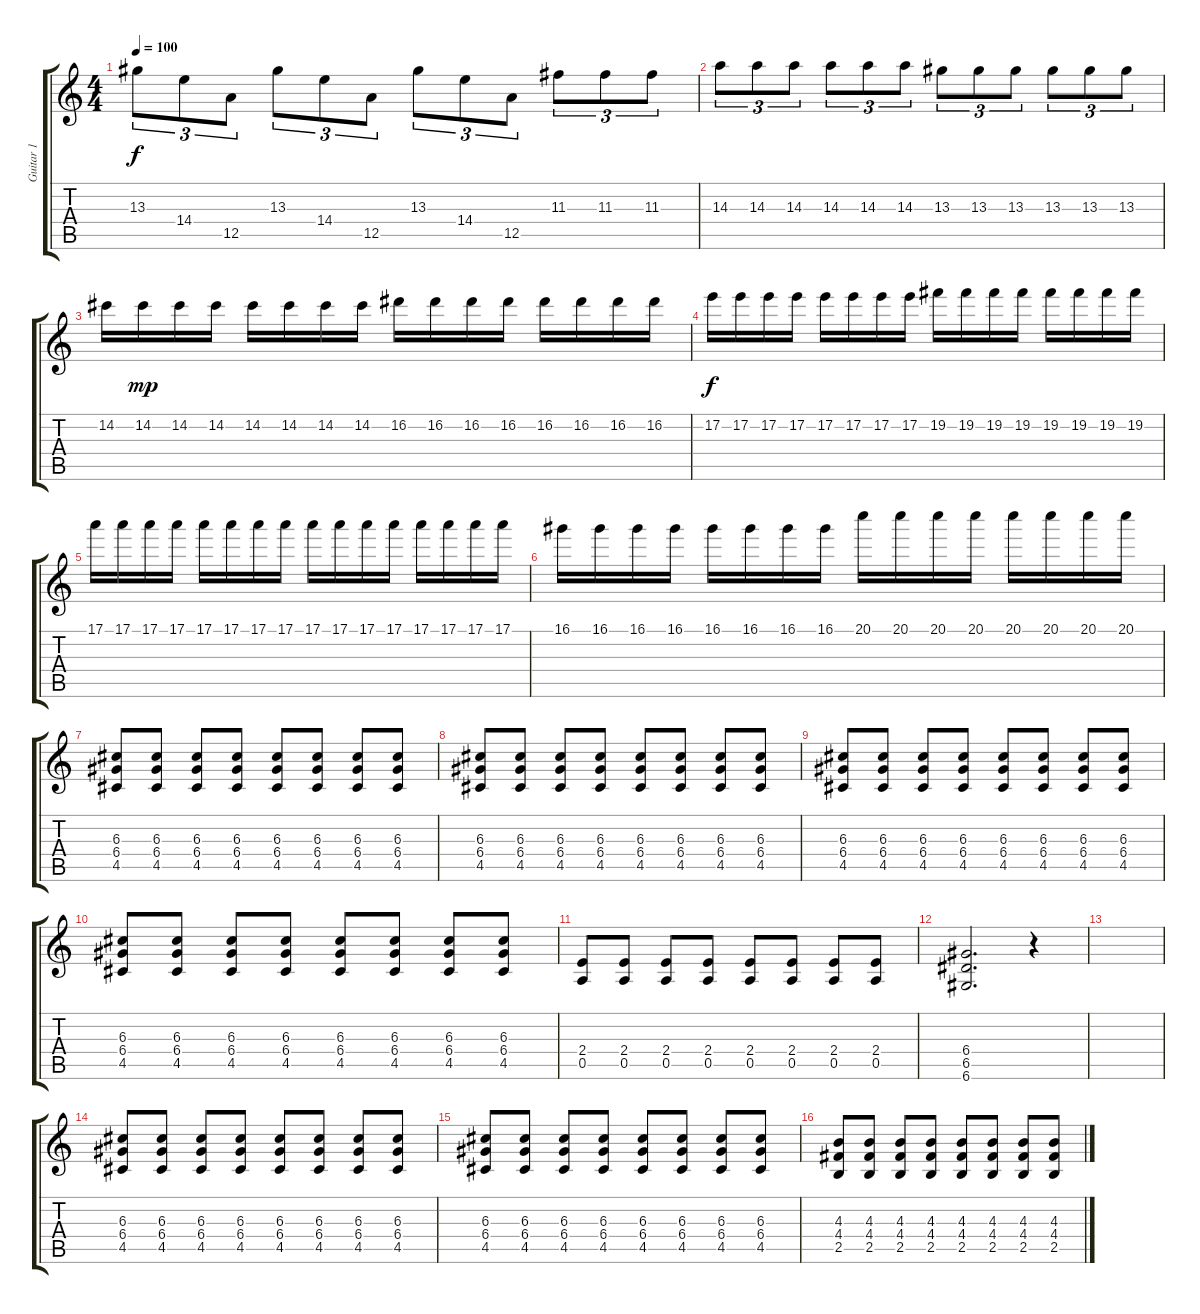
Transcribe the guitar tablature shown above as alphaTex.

\track ("Guitar 1" "Guitar 1") {instrument distortionguitar}
\staff {score tabs}
\tuning (E4 B3 G3 D3 A2 D2) {hide}
\ts (4 4)
\tempo 100
\clef g2
\ks c
13.3.8{tu (3 2) dy f} 14.4.8{tu (3 2)} 12.5.8{tu (3 2)} 13.3.8{tu (3 2)} 14.4.8{tu (3 2)} 12.5.8{tu (3 2)} 13.3.8{tu (3 2)} 14.4.8{tu (3 2)} 12.5.8{tu (3 2)} 11.3.8{tu (3 2)} 11.3.8{tu (3 2)} 11.3.8{tu (3 2)} |
14.3.8{tu (3 2)} 14.3.8{tu (3 2)} 14.3.8{tu (3 2)} 14.3.8{tu (3 2)} 14.3.8{tu (3 2)} 14.3.8{tu (3 2)} 13.3.8{tu (3 2)} 13.3.8{tu (3 2)} 13.3.8{tu (3 2)} 13.3.8{tu (3 2)} 13.3.8{tu (3 2)} 13.3.8{tu (3 2)} |
14.2.16 14.2.16{dy mp} 14.2.16 14.2.16 14.2.16 14.2.16 14.2.16 14.2.16 16.2.16 16.2.16 16.2.16 16.2.16 16.2.16 16.2.16 16.2.16 16.2.16 |
17.2.16{dy f} 17.2.16 17.2.16 17.2.16 17.2.16 17.2.16 17.2.16 17.2.16 19.2.16 19.2.16 19.2.16 19.2.16 19.2.16 19.2.16 19.2.16 19.2.16 |
17.1.16 17.1.16 17.1.16 17.1.16 17.1.16 17.1.16 17.1.16 17.1.16 17.1.16 17.1.16 17.1.16 17.1.16 17.1.16 17.1.16 17.1.16 17.1.16 |
16.1.16 16.1.16 16.1.16 16.1.16 16.1.16 16.1.16 16.1.16 16.1.16 20.1.16 20.1.16 20.1.16 20.1.16 20.1.16 20.1.16 20.1.16 20.1.16 |
(6.3 6.4 4.5).8{volume 8} (6.3 6.4 4.5).8 (6.3 6.4 4.5).8 (6.3 6.4 4.5).8 (6.3 6.4 4.5).8 (6.3 6.4 4.5).8 (6.3 6.4 4.5).8 (6.3 6.4 4.5).8 |
(6.3 6.4 4.5).8 (6.3 6.4 4.5).8 (6.3 6.4 4.5).8 (6.3 6.4 4.5).8 (6.3 6.4 4.5).8 (6.3 6.4 4.5).8 (6.3 6.4 4.5).8 (6.3 6.4 4.5).8 |
(6.3 6.4 4.5).8 (6.3 6.4 4.5).8 (6.3 6.4 4.5).8 (6.3 6.4 4.5).8 (6.3 6.4 4.5).8 (6.3 6.4 4.5).8 (6.3 6.4 4.5).8 (6.3 6.4 4.5).8 |
(6.3 6.4 4.5).8 (6.3 6.4 4.5).8 (6.3 6.4 4.5).8 (6.3 6.4 4.5).8 (6.3 6.4 4.5).8 (6.3 6.4 4.5).8 (6.3 6.4 4.5).8 (6.3 6.4 4.5).8 |
(2.4 0.5).8 (2.4 0.5).8 (2.4 0.5).8 (2.4 0.5).8 (2.4 0.5).8 (2.4 0.5).8 (2.4 0.5).8 (2.4 0.5).8 |
(6.4 6.5 6.6).2{d} r.4 |
|
(6.3 6.4 4.5).8{volume 11} (6.3 6.4 4.5).8 (6.3 6.4 4.5).8 (6.3 6.4 4.5).8 (6.3 6.4 4.5).8{volume 11} (6.3 6.4 4.5).8 (6.3 6.4 4.5).8 (6.3 6.4 4.5).8 |
(6.3 6.4 4.5).8 (6.3 6.4 4.5).8 (6.3 6.4 4.5).8 (6.3 6.4 4.5).8 (6.3 6.4 4.5).8 (6.3 6.4 4.5).8 (6.3 6.4 4.5).8 (6.3 6.4 4.5).8 |
(4.3 4.4 2.5).8 (4.3 4.4 2.5).8 (4.3 4.4 2.5).8 (4.3 4.4 2.5).8 (4.3 4.4 2.5).8 (4.3 4.4 2.5).8 (4.3 4.4 2.5).8 (4.3 4.4 2.5).8
